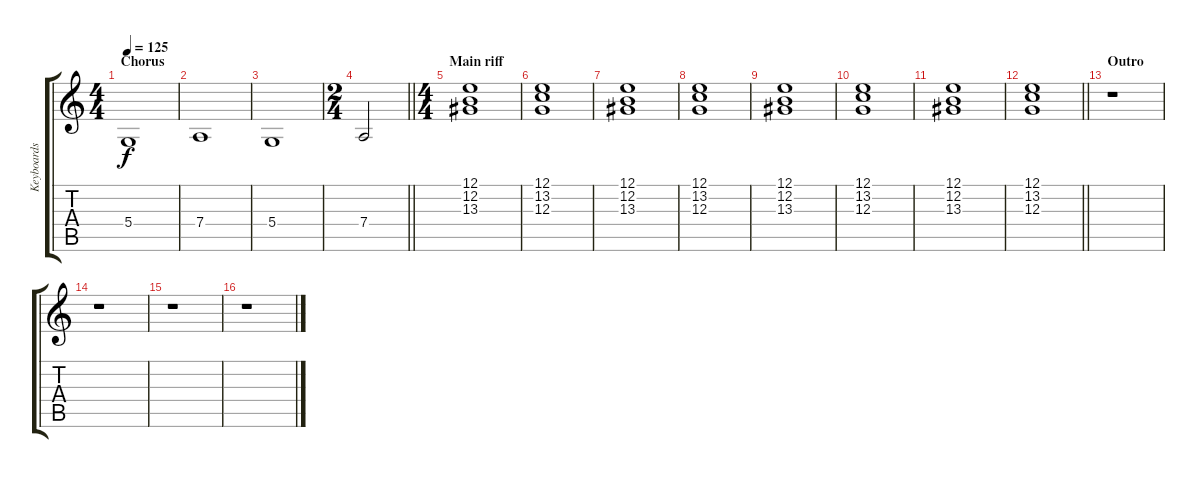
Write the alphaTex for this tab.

\track ("Keyboards" "Keyboards") {instrument harpsichord}
\staff {score tabs}
\tuning (E4 B3 G3 D3 A2 E2) {hide}
\ts (4 4)
\section ("" "Chorus")
\tempo 125
\clef g2
\ks c
5.4.1{dy f} |
7.4.1 |
5.4.1 |
\ts (2 4)
\barLineRight lightlight
7.4.2 |
\ts (4 4)
\section ("" "Main riff")
(12.1 12.2 13.3).1{volume 4 instrument lead1square} |
(12.1 13.2 12.3).1 |
(12.1 12.2 13.3).1 |
(12.1 13.2 12.3).1 |
(12.1 12.2 13.3).1 |
(12.1 13.2 12.3).1 |
(12.1 12.2 13.3).1 |
\barLineRight lightlight
(12.1 13.2 12.3).1 |
\section ("" "Outro")
r.1 |
r.1 |
r.1 |
r.1
